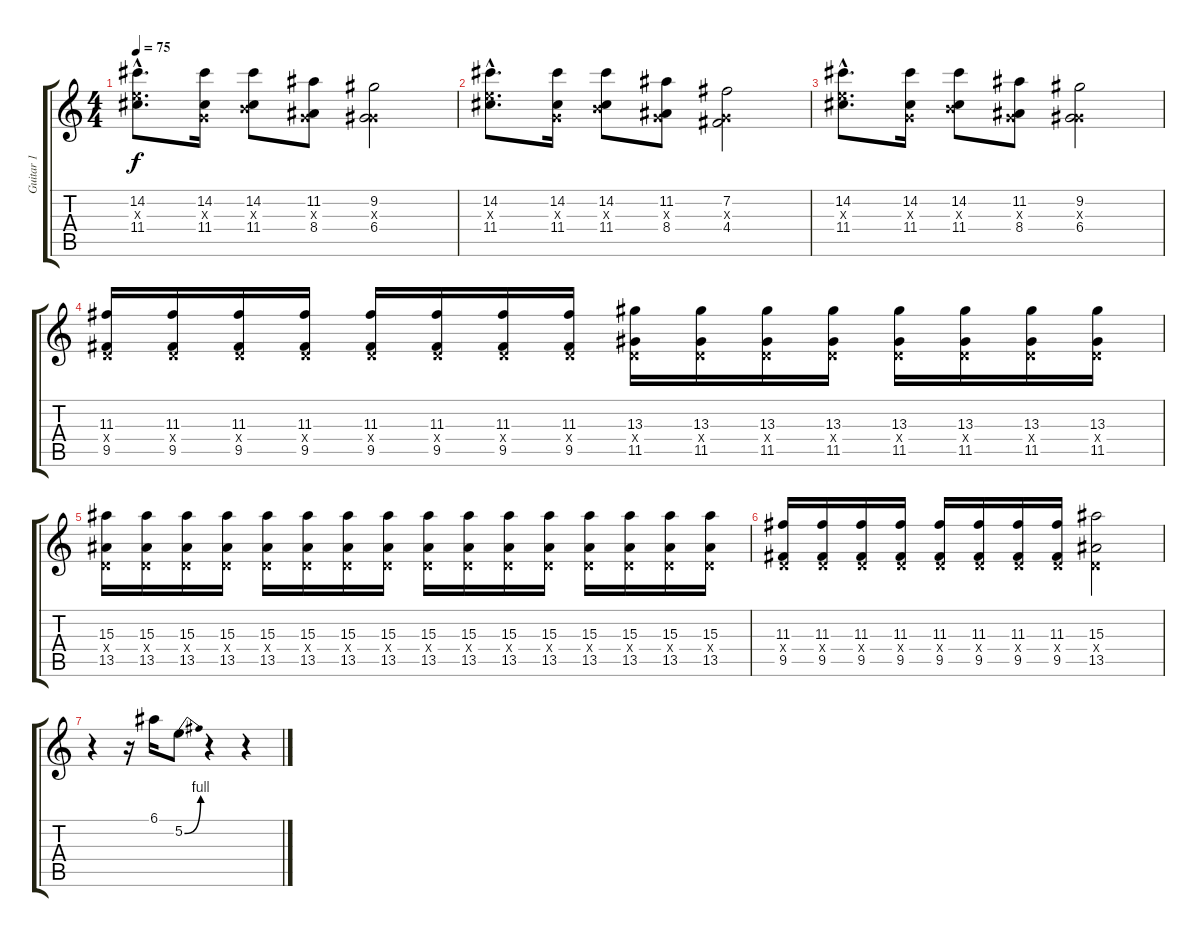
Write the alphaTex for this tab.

\track ("Guitar 1" "Guitar 1") {instrument distortionguitar}
\staff {score tabs}
\tuning (E4 B3 G3 D3 A2 D2) {hide}
\ts (4 4)
\tempo 75
\clef g2
\ks c
(14.2{hac} 9.3{hac x} 11.4{hac}).8{d dy f} (14.2 0.3{x} 11.4).16 (14.2 4.3{x} 11.4).8 (11.2 0.3{x} 8.4).8 (9.2 0.3{x} 6.4).2 |
(14.2{hac} 9.3{hac x} 11.4{hac}).8{d} (14.2 0.3{x} 11.4).16 (14.2 4.3{x} 11.4).8 (11.2 0.3{x} 8.4).8 (7.2 0.3{x} 4.4).2 |
(14.2{hac} 9.3{hac x} 11.4{hac}).8{d} (14.2 0.3{x} 11.4).16 (14.2 4.3{x} 11.4).8 (11.2 0.3{x} 8.4).8 (9.2 0.3{x} 6.4).2 |
(11.3 0.4{x} 9.5).16 (11.3 0.4{x} 9.5).16 (11.3 0.4{x} 9.5).16 (11.3 0.4{x} 9.5).16 (11.3 0.4{x} 9.5).16 (11.3 0.4{x} 9.5).16 (11.3 0.4{x} 9.5).16 (11.3 0.4{x} 9.5).16 (13.3 0.4{x} 11.5).16 (13.3 0.4{x} 11.5).16 (13.3 0.4{x} 11.5).16 (13.3 0.4{x} 11.5).16 (13.3 0.4{x} 11.5).16 (13.3 0.4{x} 11.5).16 (13.3 0.4{x} 11.5).16 (13.3 0.4{x} 11.5).16 |
(15.3 0.4{x} 13.5).16 (15.3 0.4{x} 13.5).16 (15.3 0.4{x} 13.5).16 (15.3 0.4{x} 13.5).16 (15.3 0.4{x} 13.5).16 (15.3 0.4{x} 13.5).16 (15.3 0.4{x} 13.5).16 (15.3 0.4{x} 13.5).16 (15.3 0.4{x} 13.5).16 (15.3 0.4{x} 13.5).16 (15.3 0.4{x} 13.5).16 (15.3 0.4{x} 13.5).16 (15.3 0.4{x} 13.5).16 (15.3 0.4{x} 13.5).16 (15.3 0.4{x} 13.5).16 (15.3 0.4{x} 13.5).16 |
(11.3 0.4{x} 9.5).16 (11.3 0.4{x} 9.5).16 (11.3 0.4{x} 9.5).16 (11.3 0.4{x} 9.5).16 (11.3 0.4{x} 9.5).16 (11.3 0.4{x} 9.5).16 (11.3 0.4{x} 9.5).16 (11.3 0.4{x} 9.5).16 (15.3 0.4{x} 13.5).2 |
r.4 r.16 6.1.16 5.2{be (bend 0 0 60 4)}.8 r.4 r.4
